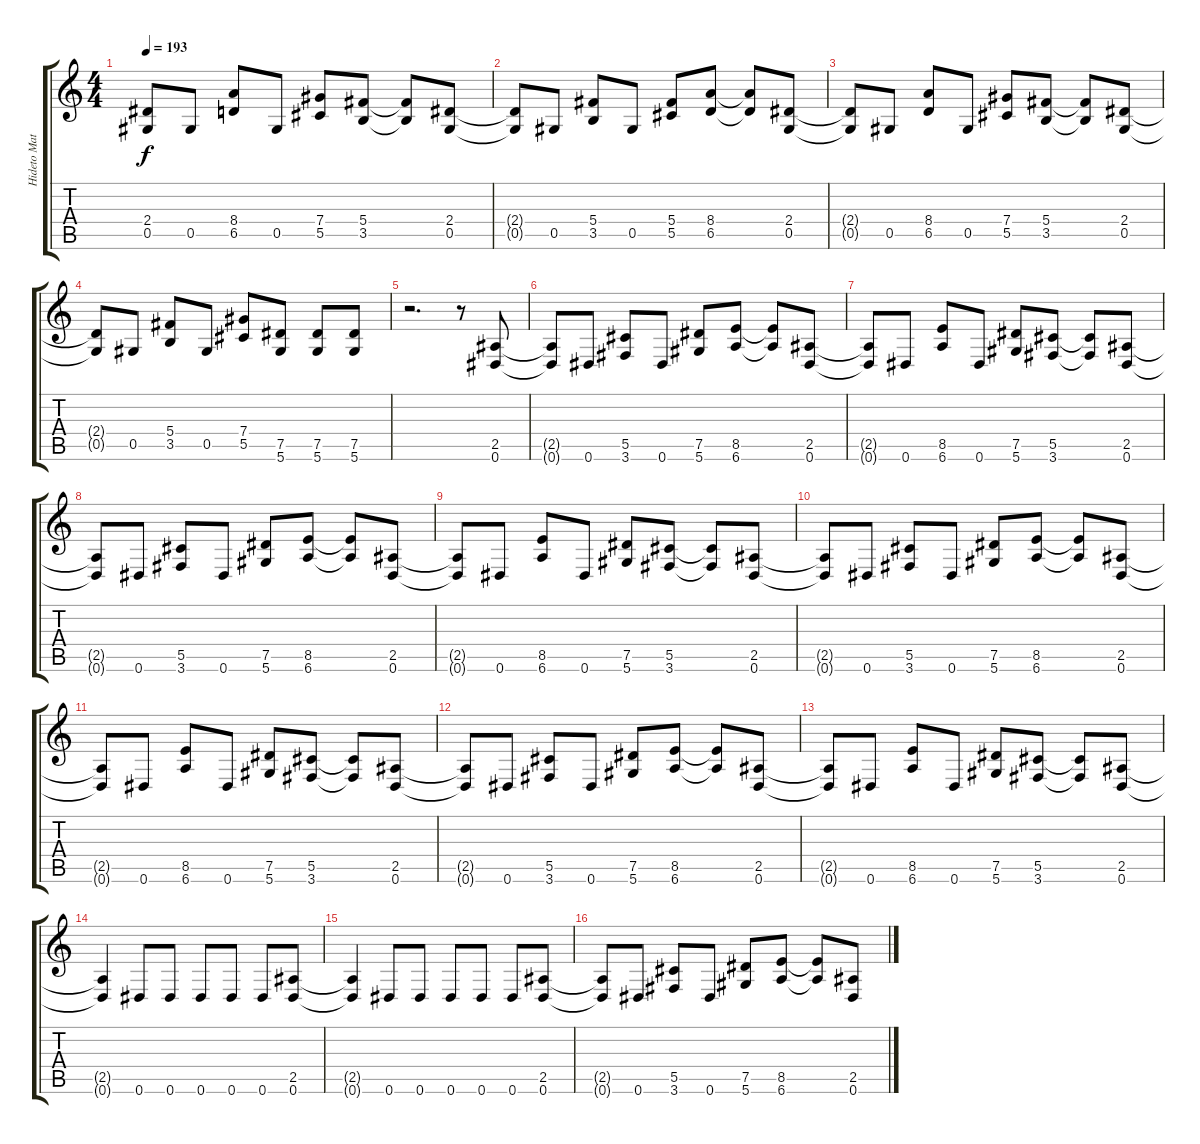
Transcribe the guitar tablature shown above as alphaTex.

\track ("Hideto Matsumoto (Hide)" "Hideto Mat") {instrument distortionguitar}
\staff {score tabs}
\tuning (Eb4 Bb3 Gb3 Db3 Ab2 Eb2) {hide}
\ts (4 4)
\tempo 193
\clef g2
\ks c
(2.4{t} 0.5{t}).8{dy f} 0.5.8 (8.4 6.5).8 0.5.8 (7.4 5.5).8 (5.4 3.5).8 (5.4{t} 3.5{t}).8 (2.4 0.5).8 |
(2.4{t} 0.5{t}).8 0.5.8 (5.4 3.5).8 0.5.8 (5.4 5.5).8 (8.4 6.5).8 (8.4{t} 6.5{t}).8 (2.4 0.5).8 |
(2.4{t} 0.5{t}).8 0.5.8 (8.4 6.5).8 0.5.8 (7.4 5.5).8 (5.4 3.5).8 (5.4{t} 3.5{t}).8 (2.4 0.5).8 |
(2.4{t} 0.5{t}).8 0.5.8 (5.4 3.5).8 0.5.8 (7.4 5.5).8 (7.5 5.6).8 (7.5 5.6).8 (7.5 5.6).8 |
r.2{d} r.8 (2.5 0.6).8 |
(2.5{t} 0.6{t}).8 0.6.8 (5.5 3.6).8 0.6.8 (7.5 5.6).8 (8.5 6.6).8 (8.5{t} 6.6{t}).8 (2.5 0.6).8 |
(2.5{t} 0.6{t}).8 0.6.8 (8.5 6.6).8 0.6.8 (7.5 5.6).8 (5.5 3.6).8 (5.5{t} 3.6{t}).8 (2.5 0.6).8 |
(2.5{t} 0.6{t}).8 0.6.8 (5.5 3.6).8 0.6.8 (7.5 5.6).8 (8.5 6.6).8 (8.5{t} 6.6{t}).8 (2.5 0.6).8 |
(2.5{t} 0.6{t}).8 0.6.8 (8.5 6.6).8 0.6.8 (7.5 5.6).8 (5.5 3.6).8 (5.5{t} 3.6{t}).8 (2.5 0.6).8 |
(2.5{t} 0.6{t}).8 0.6.8 (5.5 3.6).8 0.6.8 (7.5 5.6).8 (8.5 6.6).8 (8.5{t} 6.6{t}).8 (2.5 0.6).8 |
(2.5{t} 0.6{t}).8 0.6.8 (8.5 6.6).8 0.6.8 (7.5 5.6).8 (5.5 3.6).8 (5.5{t} 3.6{t}).8 (2.5 0.6).8 |
(2.5{t} 0.6{t}).8 0.6.8 (5.5 3.6).8 0.6.8 (7.5 5.6).8 (8.5 6.6).8 (8.5{t} 6.6{t}).8 (2.5 0.6).8 |
(2.5{t} 0.6{t}).8 0.6.8 (8.5 6.6).8 0.6.8 (7.5 5.6).8 (5.5 3.6).8 (5.5{t} 3.6{t}).8 (2.5 0.6).8 |
(2.5{t} 0.6{t}).4 0.6.8 0.6.8 0.6.8 0.6.8 0.6.8 (2.5 0.6).8 |
(2.5{t} 0.6{t}).4 0.6.8 0.6.8 0.6.8 0.6.8 0.6.8 (2.5 0.6).8 |
(2.5{t} 0.6{t}).8 0.6.8 (5.5 3.6).8 0.6.8 (7.5 5.6).8 (8.5 6.6).8 (8.5{t} 6.6{t}).8 (2.5 0.6).8
